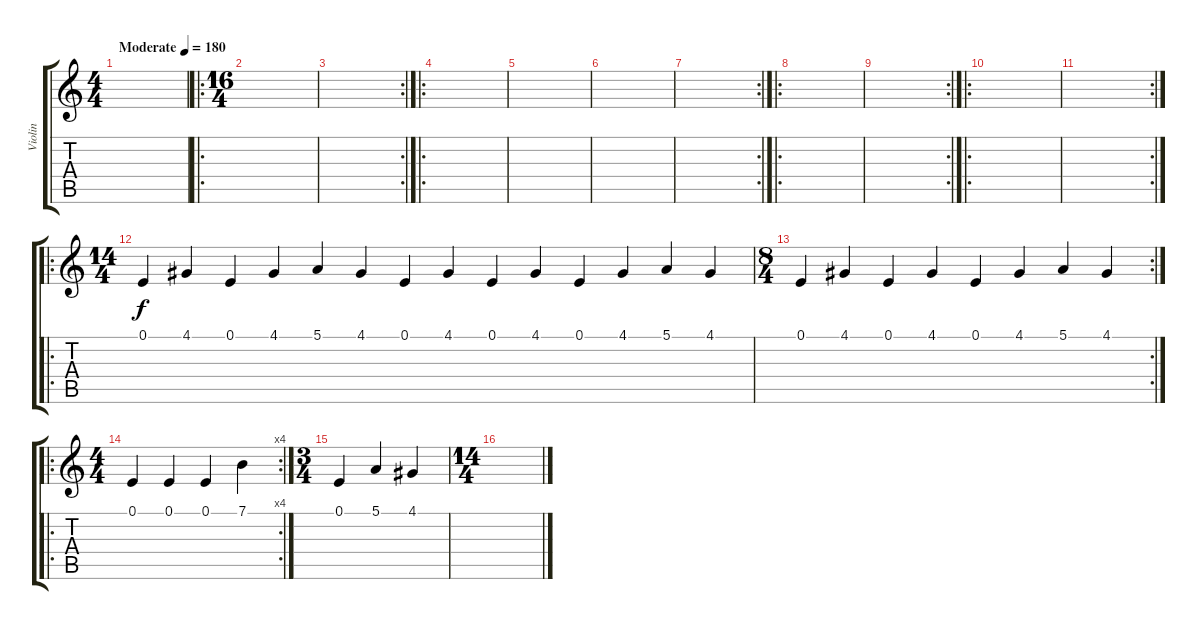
\track ("Violin" "Violin") {instrument violin}
\staff {score tabs}
\tuning (E4 B3 G3 D3 A2 E2) {hide}
\ts (4 4)
\tempo (180 "Moderate")
\clef g2
\ks c
|
\ro
\ts (16 4)
|
\rc 2
|
\ro
|
|
|
\rc 2
|
\ro
|
\rc 2
|
\ro
|
\rc 2
|
\ro
\ts (14 4)
0.1.4 4.1.4 0.1.4 4.1.4 5.1.4 4.1.4 0.1.4 4.1.4 0.1.4 4.1.4 0.1.4 4.1.4 5.1.4 4.1.4 |
\rc 2
\ts (8 4)
0.1.4 4.1.4 0.1.4 4.1.4 0.1.4 4.1.4 5.1.4 4.1.4 |
\ro
\rc 4
\ts (4 4)
0.1.4 0.1.4 0.1.4 7.1.4 |
\ts (3 4)
0.1.4 5.1.4 4.1.4 |
\ts (14 4)
